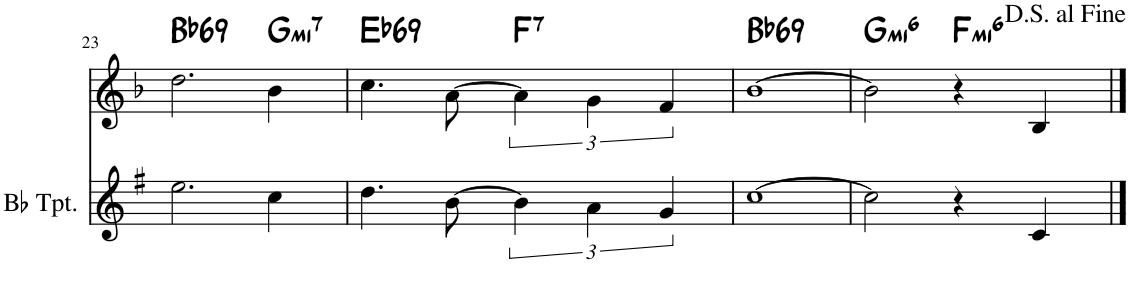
**kern	**kern	**harte
*part2	*part1	*part1
*staff2	*staff1	*
*I"Bb Trumpet	*	*
*I'Bb Tpt.	*	*
!!LO:PB:g=z
*clefG2	*clefG2	*
*Trd1c2	*	*
*k[f#]	*k[b-]	*
*M4/4	*M4/4	*
=23	=23	=23
!	!	!LO:H:kt=6
2.ee\	2.dd\	Bb:maj6(9)
!	!	!LO:H:kt=m7
4cc\	4b-\	G:min7
=24	=24	=24
!	!	!LO:H:kt=6
4.dd\	4.cc\	Eb:maj6(9)
[8b\	[8a\	.
!	!	!LO:H:kt=7
6b\]	6a\]	F:7
6a\	6g\	.
6g/	6f/	.
=25	=25	=25
!	!	!LO:H:kt=6
[1cc	[1b-	Bb:maj6(9)
=26	=26	=26
!	!	!LO:H:kt=m6
2cc\]	2b-\]	G:min6
!	!	!LO:H:kt=m6
4r	4r	F:min6
4c/	4B-/	.
==	==	==
*-	*-	*-
